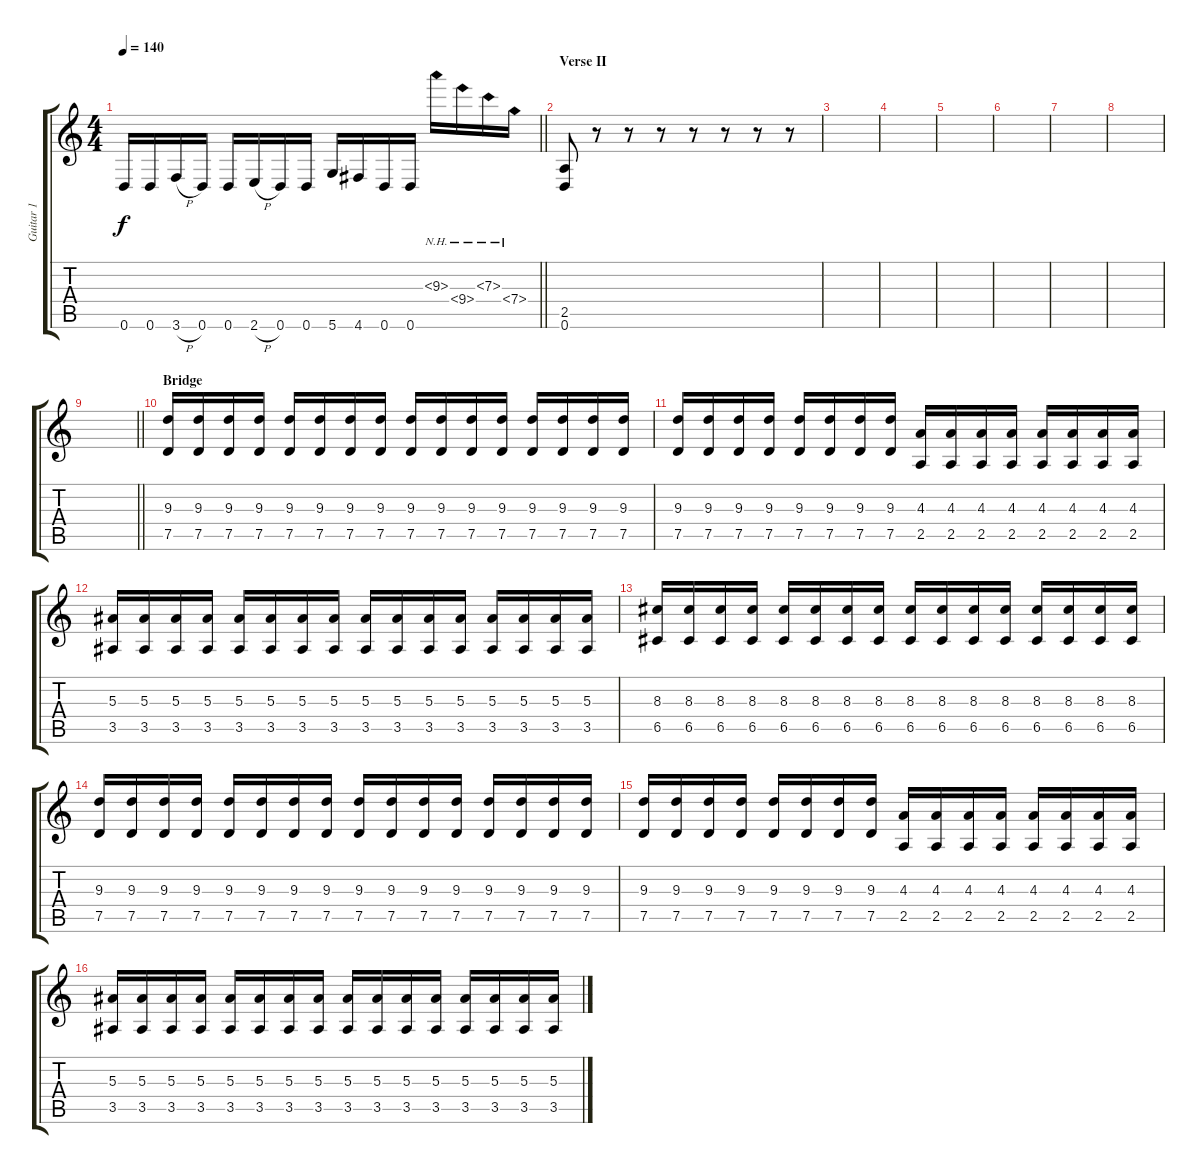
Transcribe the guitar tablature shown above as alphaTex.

\track ("Guitar 1" "Guitar 1") {instrument distortionguitar}
\staff {score tabs}
\tuning (D4 A3 F3 C3 G2 D2) {hide}
\ts (4 4)
\tempo 140
\clef g2
\barLineRight lightlight
\ks c
0.6.16{dy f} 0.6.16 3.6{h}.16 0.6.16 0.6.16 2.6{h}.16 0.6.16 0.6.16 5.6.16 4.6.16 0.6.16 0.6.16 9.3{nh}.16 9.4{nh}.16 7.3{nh}.16 7.4{nh}.16 |
\section ("" "Verse II")
(2.5 0.6).8 r.8 r.8 r.8 r.8 r.8 r.8 r.8 |
|
|
|
|
|
|
\barLineRight lightlight
|
\section ("" "Bridge")
(9.3 7.5).16 (9.3 7.5).16 (9.3 7.5).16 (9.3 7.5).16 (9.3 7.5).16 (9.3 7.5).16 (9.3 7.5).16 (9.3 7.5).16 (9.3 7.5).16 (9.3 7.5).16 (9.3 7.5).16 (9.3 7.5).16 (9.3 7.5).16 (9.3 7.5).16 (9.3 7.5).16 (9.3 7.5).16 |
(9.3 7.5).16 (9.3 7.5).16 (9.3 7.5).16 (9.3 7.5).16 (9.3 7.5).16 (9.3 7.5).16 (9.3 7.5).16 (9.3 7.5).16 (4.3 2.5).16 (4.3 2.5).16 (4.3 2.5).16 (4.3 2.5).16 (4.3 2.5).16 (4.3 2.5).16 (4.3 2.5).16 (4.3 2.5).16 |
(5.3 3.5).16 (5.3 3.5).16 (5.3 3.5).16 (5.3 3.5).16 (5.3 3.5).16 (5.3 3.5).16 (5.3 3.5).16 (5.3 3.5).16 (5.3 3.5).16 (5.3 3.5).16 (5.3 3.5).16 (5.3 3.5).16 (5.3 3.5).16 (5.3 3.5).16 (5.3 3.5).16 (5.3 3.5).16 |
(8.3 6.5).16 (8.3 6.5).16 (8.3 6.5).16 (8.3 6.5).16 (8.3 6.5).16 (8.3 6.5).16 (8.3 6.5).16 (8.3 6.5).16 (8.3 6.5).16 (8.3 6.5).16 (8.3 6.5).16 (8.3 6.5).16 (8.3 6.5).16 (8.3 6.5).16 (8.3 6.5).16 (8.3 6.5).16 |
(9.3 7.5).16 (9.3 7.5).16 (9.3 7.5).16 (9.3 7.5).16 (9.3 7.5).16 (9.3 7.5).16 (9.3 7.5).16 (9.3 7.5).16 (9.3 7.5).16 (9.3 7.5).16 (9.3 7.5).16 (9.3 7.5).16 (9.3 7.5).16 (9.3 7.5).16 (9.3 7.5).16 (9.3 7.5).16 |
(9.3 7.5).16 (9.3 7.5).16 (9.3 7.5).16 (9.3 7.5).16 (9.3 7.5).16 (9.3 7.5).16 (9.3 7.5).16 (9.3 7.5).16 (4.3 2.5).16 (4.3 2.5).16 (4.3 2.5).16 (4.3 2.5).16 (4.3 2.5).16 (4.3 2.5).16 (4.3 2.5).16 (4.3 2.5).16 |
(5.3 3.5).16 (5.3 3.5).16 (5.3 3.5).16 (5.3 3.5).16 (5.3 3.5).16 (5.3 3.5).16 (5.3 3.5).16 (5.3 3.5).16 (5.3 3.5).16 (5.3 3.5).16 (5.3 3.5).16 (5.3 3.5).16 (5.3 3.5).16 (5.3 3.5).16 (5.3 3.5).16 (5.3 3.5).16
